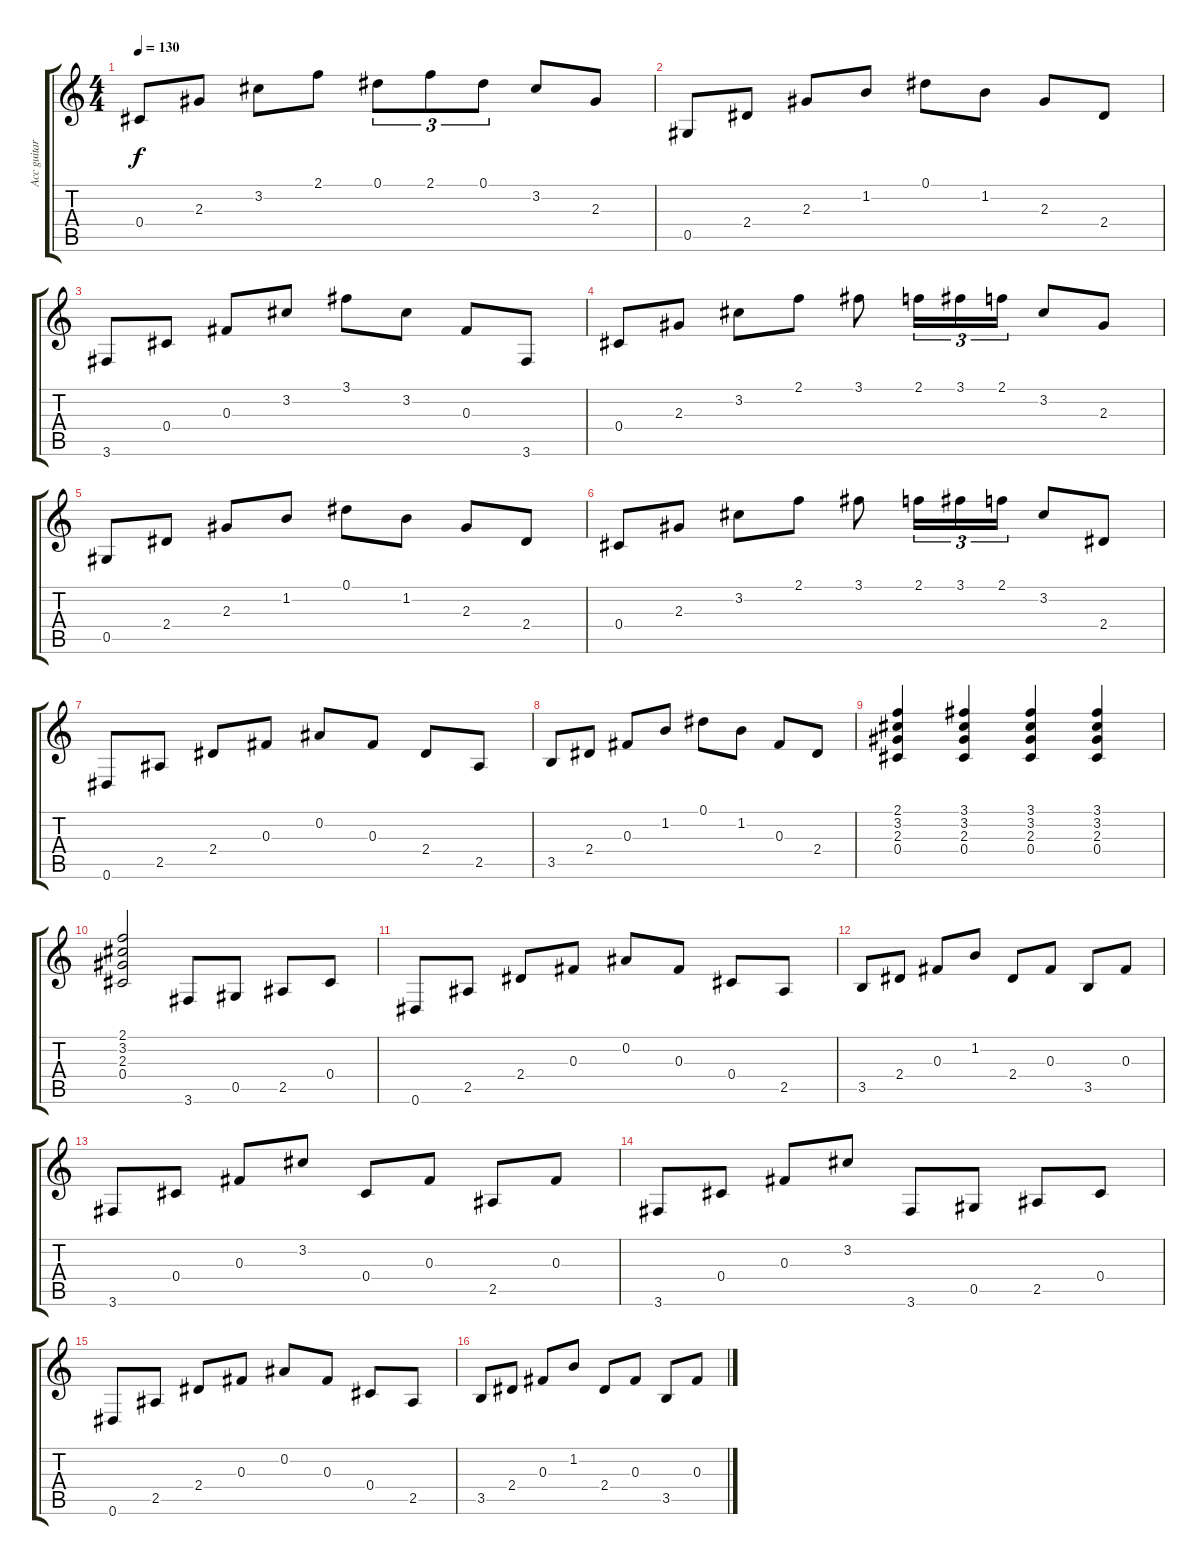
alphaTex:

\track ("Acc guitar" "Acc guitar") {instrument acousticguitarsteel}
\staff {score tabs}
\tuning (Eb4 Bb3 Gb3 Db3 Ab2 Eb2) {hide}
\ts (4 4)
\tempo 130
\clef g2
\ks c
0.4.8{dy f} 2.3.8 3.2.8 2.1.8 0.1.8{tu (3 2)} 2.1.8{tu (3 2)} 0.1.8{tu (3 2)} 3.2.8 2.3.8 |
0.5.8{txt " "} 2.4.8 2.3.8 1.2.8 0.1.8 1.2.8 2.3.8 2.4.8 |
3.6.8 0.4.8 0.3.8 3.2.8 3.1.8 3.2.8 0.3.8 3.6.8{txt " "} |
0.4.8 2.3.8 3.2.8 2.1.8 3.1.8 2.1.16{tu (3 2)} 3.1.16{tu (3 2)} 2.1.16{tu (3 2)} 3.2.8 2.3.8 |
0.5.8 2.4.8 2.3.8 1.2.8 0.1.8 1.2.8 2.3.8 2.4.8 |
0.4.8 2.3.8 3.2.8 2.1.8 3.1.8 2.1.16{tu (3 2)} 3.1.16{tu (3 2)} 2.1.16{tu (3 2)} 3.2.8 2.4.8 |
0.6.8 2.5.8 2.4.8 0.3.8 0.2.8 0.3.8 2.4.8 2.5.8 |
3.5.8 2.4.8 0.3.8 1.2.8 0.1.8 1.2.8 0.3.8 2.4.8 |
(2.1 3.2 2.3 0.4).4 (3.1 3.2 2.3 0.4).4 (3.1 3.2 2.3 0.4).4 (3.1 3.2 2.3 0.4).4 |
(2.1 3.2 2.3 0.4).2 3.6.8 0.5.8 2.5.8 0.4.8 |
0.6.8 2.5.8 2.4.8 0.3.8 0.2.8 0.3.8 0.4.8 2.5.8 |
3.5.8 2.4.8 0.3.8 1.2.8 2.4.8 0.3.8 3.5.8 0.3.8 |
3.6.8 0.4.8 0.3.8 3.2.8 0.4.8 0.3.8 2.5.8 0.3.8 |
3.6.8 0.4.8 0.3.8 3.2.8 3.6.8 0.5.8 2.5.8 0.4.8 |
0.6.8 2.5.8 2.4.8 0.3.8 0.2.8 0.3.8 0.4.8 2.5.8 |
3.5.8 2.4.8 0.3.8 1.2.8 2.4.8 0.3.8 3.5.8 0.3.8
